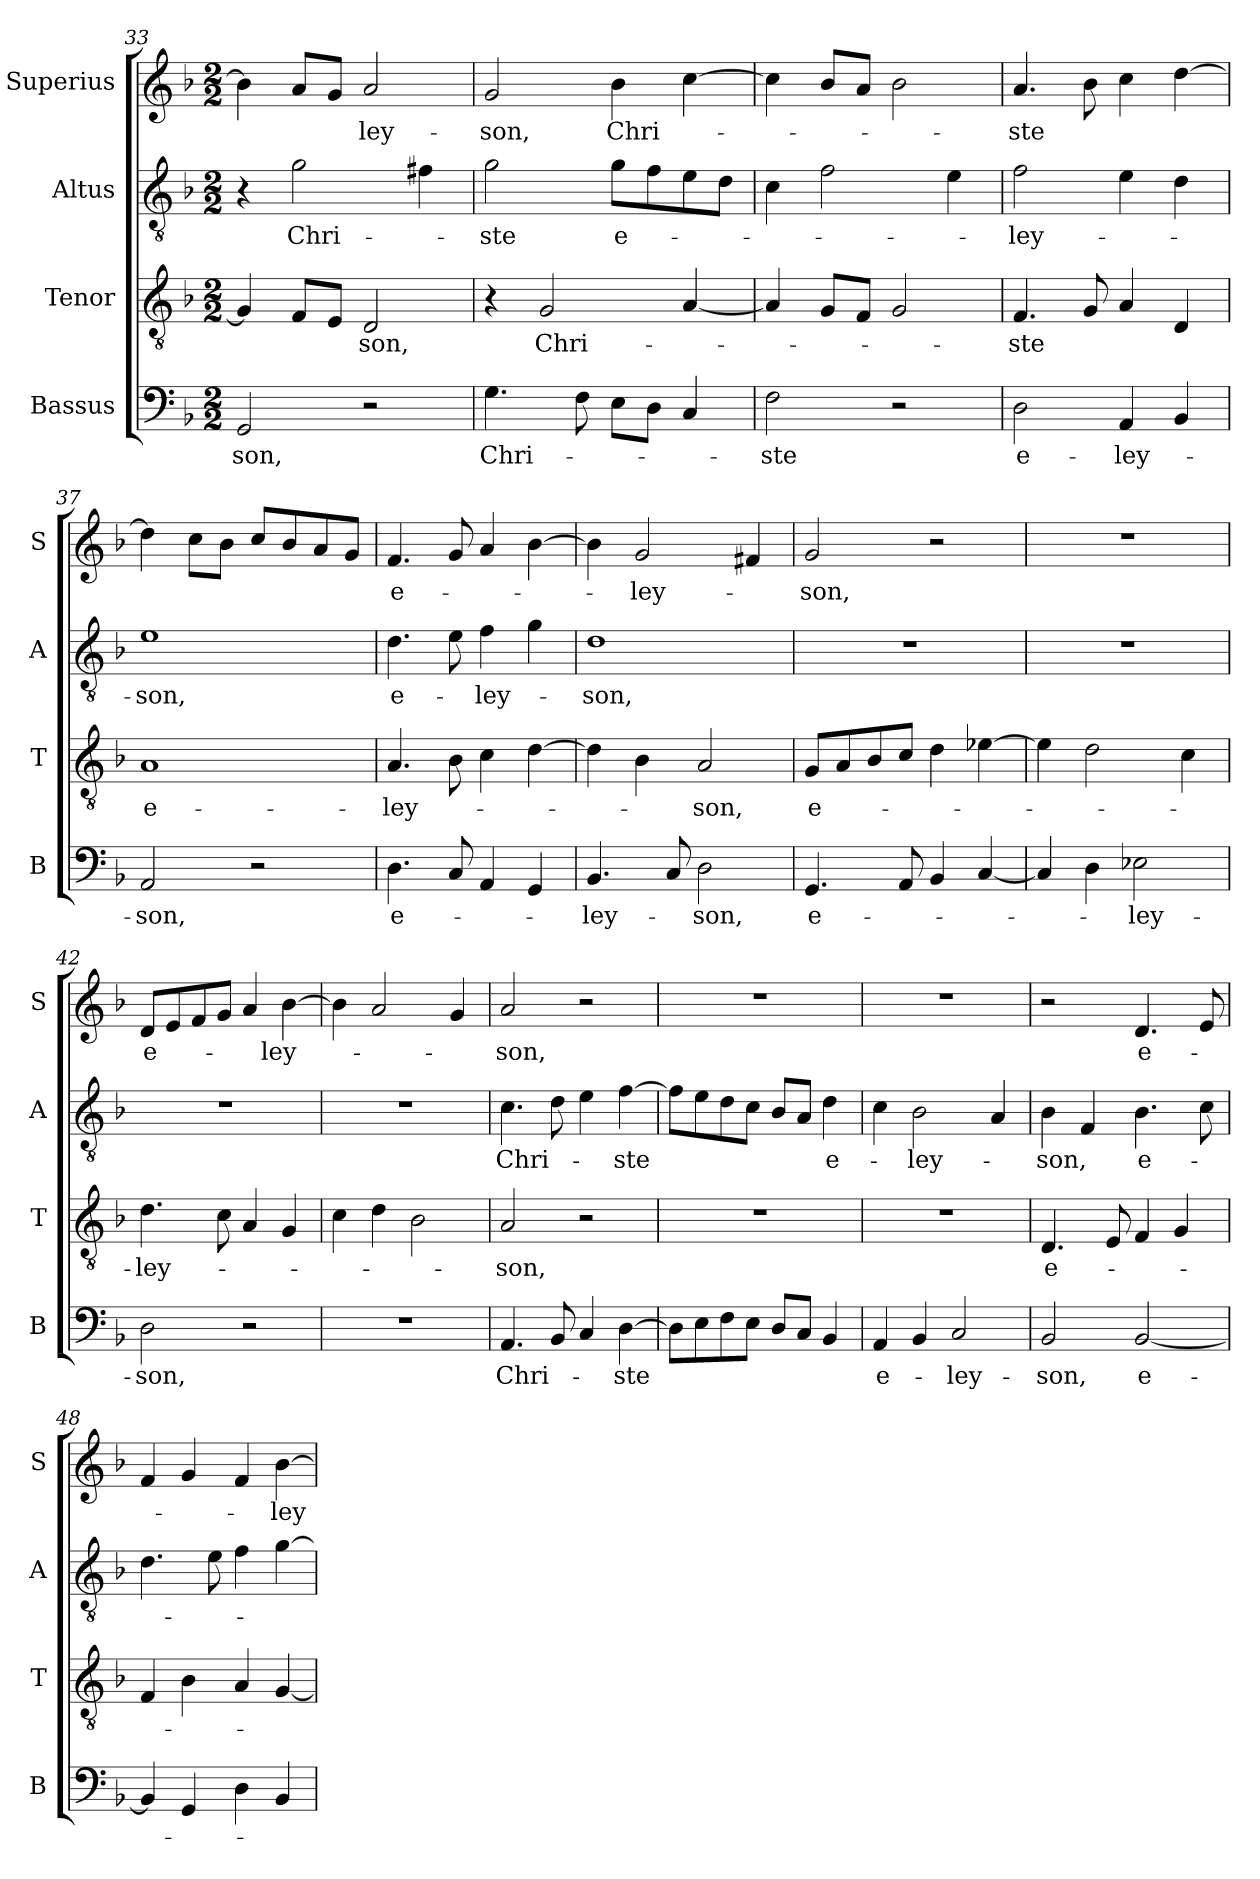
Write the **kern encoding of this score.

**kern	**text	**kern	**text	**kern	**text	**kern	**text
*part4	*part4	*part3	*part3	*part2	*part2	*part1	*part1
*staff4	*staff4	*staff3	*staff3	*staff2	*staff2	*staff1	*staff1
*I"Bassus	*	*I"Tenor	*	*I"Altus	*	*I"Superius	*
*I'B	*	*I'T	*	*I'A	*	*I'S	*
*clefF4	*	*clefGv2	*	*clefGv2	*	*clefG2	*
*k[b-]	*	*k[b-]	*	*k[b-]	*	*k[b-]	*
*M2/2	*	*M2/2	*	*M2/2	*	*M2/2	*
=33	=33	=33	=33	=33	=33	=33	=33
!	!LO:LY:i	!	!	!	!	!	!
2GG	-son,	4G]	.	4r	.	4b-]	.
!	!	!	!	!	!LO:LY:i	!	!
.	.	8FL	.	2g	Chri-	8aL	.
.	.	8EJ	.	.	.	8gJ	.
!	!	!	!LO:LY:i	!	!	!	!LO:LY:i
2r	.	2D	-son,	.	.	2a	-ley-
.	.	.	.	4f#X	.	.	.
=34	=34	=34	=34	=34	=34	=34	=34
!	!LO:LY:i	!	!	!	!LO:LY:i	!	!LO:LY:i
4.G	Chri-	4r	.	2g	-ste	2g	-son,
!	!	!	!LO:LY:i	!	!	!	!
.	.	2G	Chri-	.	.	.	.
8F	.	.	.	.	.	.	.
!	!	!	!	!	!LO:LY:i	!	!LO:LY:i
8EL	.	.	.	8gL	e-	4b-	Chri-
8DJ	.	.	.	8f	.	.	.
4C	.	[4A	.	8e	.	[4cc	.
.	.	.	.	8dJ	.	.	.
=35	=35	=35	=35	=35	=35	=35	=35
!	!LO:LY:i	!	!	!	!	!	!
2F	-ste	4A]	.	4c	.	4cc]	.
.	.	8GL	.	2f	.	8b-L	.
.	.	8FJ	.	.	.	8aJ	.
2r	.	2G	.	.	.	2b-	.
.	.	.	.	4e	.	.	.
=36	=36	=36	=36	=36	=36	=36	=36
!	!LO:LY:i	!	!LO:LY:i	!	!LO:LY:i	!	!LO:LY:i
2D	e-	4.F	-ste	2f	-ley-	4.a	-ste
.	.	8G	.	.	.	8b-	.
!	!LO:LY:i	!	!	!	!	!	!
4AA	-ley-	4A	.	4e	.	4cc	.
4BB-	.	4D	.	4d	.	[4dd	.
=37	=37	=37	=37	=37	=37	=37	=37
!	!LO:LY:i	!	!LO:LY:i	!	!LO:LY:i	!	!
2AA	-son,	1A	e-	1e	-son,	4dd]	.
.	.	.	.	.	.	8ccL	.
.	.	.	.	.	.	8b-J	.
2r	.	.	.	.	.	8ccL	.
.	.	.	.	.	.	8b-	.
.	.	.	.	.	.	8a	.
.	.	.	.	.	.	8gJ	.
=38	=38	=38	=38	=38	=38	=38	=38
!	!LO:LY:i	!	!LO:LY:i	!	!LO:LY:i	!	!LO:LY:i
4.D	e-	4.A	-ley-	4.d	e-	4.f	e-
8C	.	8B-	.	8e	.	8g	.
!	!	!	!	!	!LO:LY:i	!	!
4AA	.	4c	.	4f	-ley-	4a	.
4GG	.	[4d	.	4g	.	[4b-	.
=39	=39	=39	=39	=39	=39	=39	=39
!	!LO:LY:i	!	!	!	!LO:LY:i	!	!
4.BB-	-ley-	4d]	.	1d	-son,	4b-]	.
!	!	!	!	!	!	!	!LO:LY:i
.	.	4B-	.	.	.	2g	-ley-
8C	.	.	.	.	.	.	.
!	!LO:LY:i	!	!LO:LY:i	!	!	!	!
2D	-son,	2A	-son,	.	.	.	.
.	.	.	.	.	.	4f#X	.
=40	=40	=40	=40	=40	=40	=40	=40
!	!LO:LY:i	!	!LO:LY:i	!	!	!	!LO:LY:i
4.GG	e-	8GL	e-	1r	.	2g	-son,
.	.	8A	.	.	.	.	.
.	.	8B-	.	.	.	.	.
8AA	.	8cJ	.	.	.	.	.
4BB-	.	4d	.	.	.	2r	.
[4C	.	[4e-X	.	.	.	.	.
=41	=41	=41	=41	=41	=41	=41	=41
4C]	.	4e-]	.	1r	.	1r	.
4D	.	2d	.	.	.	.	.
!	!LO:LY:i	!	!	!	!	!	!
2E-X	-ley-	.	.	.	.	.	.
.	.	4c	.	.	.	.	.
=42	=42	=42	=42	=42	=42	=42	=42
!	!LO:LY:i	!	!LO:LY:i	!	!	!	!
2D	-son,	4.d	-ley-	1r	.	8dL	e-
.	.	.	.	.	.	8e	.
.	.	.	.	.	.	8f	.
.	.	8c	.	.	.	8gJ	.
2r	.	4A	.	.	.	4a	.
.	.	4G	.	.	.	[4b-	-ley-
=43	=43	=43	=43	=43	=43	=43	=43
1r	.	4c	.	1r	.	4b-]	.
.	.	4d	.	.	.	2a	.
.	.	2B-	.	.	.	.	.
.	.	.	.	.	.	4g	.
=44	=44	=44	=44	=44	=44	=44	=44
!	!LO:LY:i	!	!LO:LY:i	!	!LO:LY:i	!	!LO:LY:i
4.AA	Chri-	2A	-son,	4.c	Chri-	2a	-son,
8BB-	.	.	.	8d	.	.	.
4C	.	2r	.	4e	.	2r	.
!	!LO:LY:i	!	!	!	!LO:LY:i	!	!
[4D	-ste	.	.	[4f	-ste	.	.
=45	=45	=45	=45	=45	=45	=45	=45
8DL]	.	1r	.	8fL]	.	1r	.
8E	.	.	.	8e	.	.	.
8F	.	.	.	8d	.	.	.
8EJ	.	.	.	8cJ	.	.	.
8DL	.	.	.	8B-L	.	.	.
8CJ	.	.	.	8AJ	.	.	.
4BB-	.	.	.	4d	e-	.	.
=46	=46	=46	=46	=46	=46	=46	=46
4AA	e-	1r	.	4c	.	1r	.
4BB-	.	.	.	2B-	-ley-	.	.
2C	-ley-	.	.	.	.	.	.
.	.	.	.	4A	.	.	.
=47	=47	=47	=47	=47	=47	=47	=47
!	!LO:LY:i	!	!	!	!LO:LY:i	!	!
2BB-	-son,	4.D	e-	4B-	-son,	2r	.
.	.	.	.	4F	.	.	.
.	.	8E	.	.	.	.	.
!	!LO:LY:i	!	!	!	!LO:LY:i	!	!LO:LY:i
[2BB-	e-	4F	.	4.B-	e-	4.d	e-
.	.	4G	.	.	.	.	.
.	.	.	.	8c	.	8e	.
=48	=48	=48	=48	=48	=48	=48	=48
4BB-]	.	4F	.	4.d	.	4f	.
4GG	.	4B-	.	.	.	4g	.
.	.	.	.	8e	.	.	.
4D	.	4A	.	4f	.	4f	.
!	!	!	!	!	!	!	!LO:LY:i
4BB-	.	[4G	.	[4g	.	[4b-	-ley-
=	=	=	=	=	=	=	=
*-	*-	*-	*-	*-	*-	*-	*-
